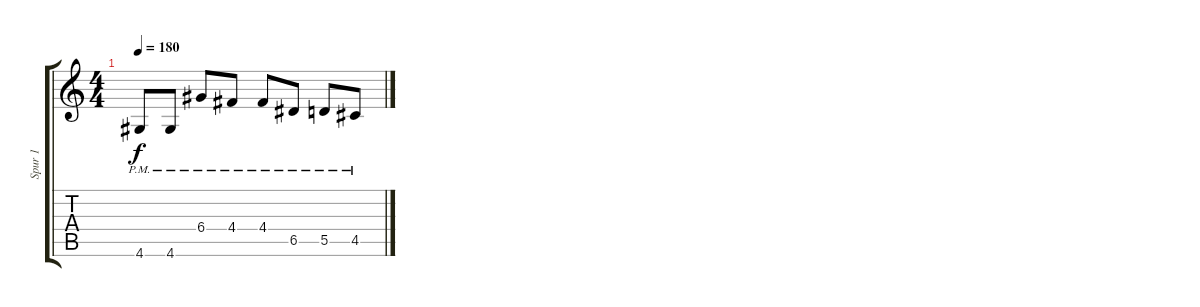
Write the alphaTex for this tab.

\track ("Spur 1" "Spur 1") {instrument distortionguitar}
\staff {score tabs}
\tuning (E4 B3 G3 D3 A2 E2) {hide}
\ts (4 4)
\tempo 180
\clef g2
\ks c
4.6{pm}.8{dy f} 4.6{pm}.8 6.4{pm}.8 4.4{pm}.8 4.4{pm}.8 6.5{pm}.8 5.5{pm}.8 4.5{pm}.8
